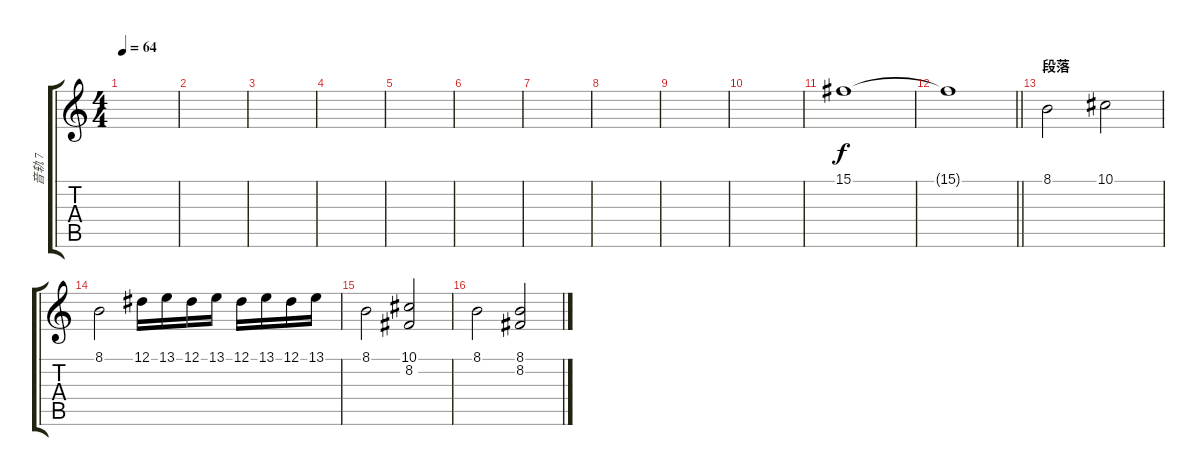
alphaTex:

\track ("音轨 7" "音轨 7") {instrument stringensemble1}
\staff {score tabs}
\tuning (Eb4 Bb3 Gb3 Db3 Ab2 Eb2) {hide}
\ts (4 4)
\tempo 64
\clef g2
\ks c
|
|
|
|
|
|
|
|
|
|
15.1.1 |
\barLineRight lightlight
15.1{t}.1 |
\section ("" "段落 ")
8.1.2 10.1.2 |
8.1.2 12.1.16 13.1.16 12.1.16 13.1.16 12.1.16 13.1.16 12.1.16 13.1.16 |
8.1.2{txt ""} (10.1 8.2).2 |
8.1.2 (8.1 8.2).2
